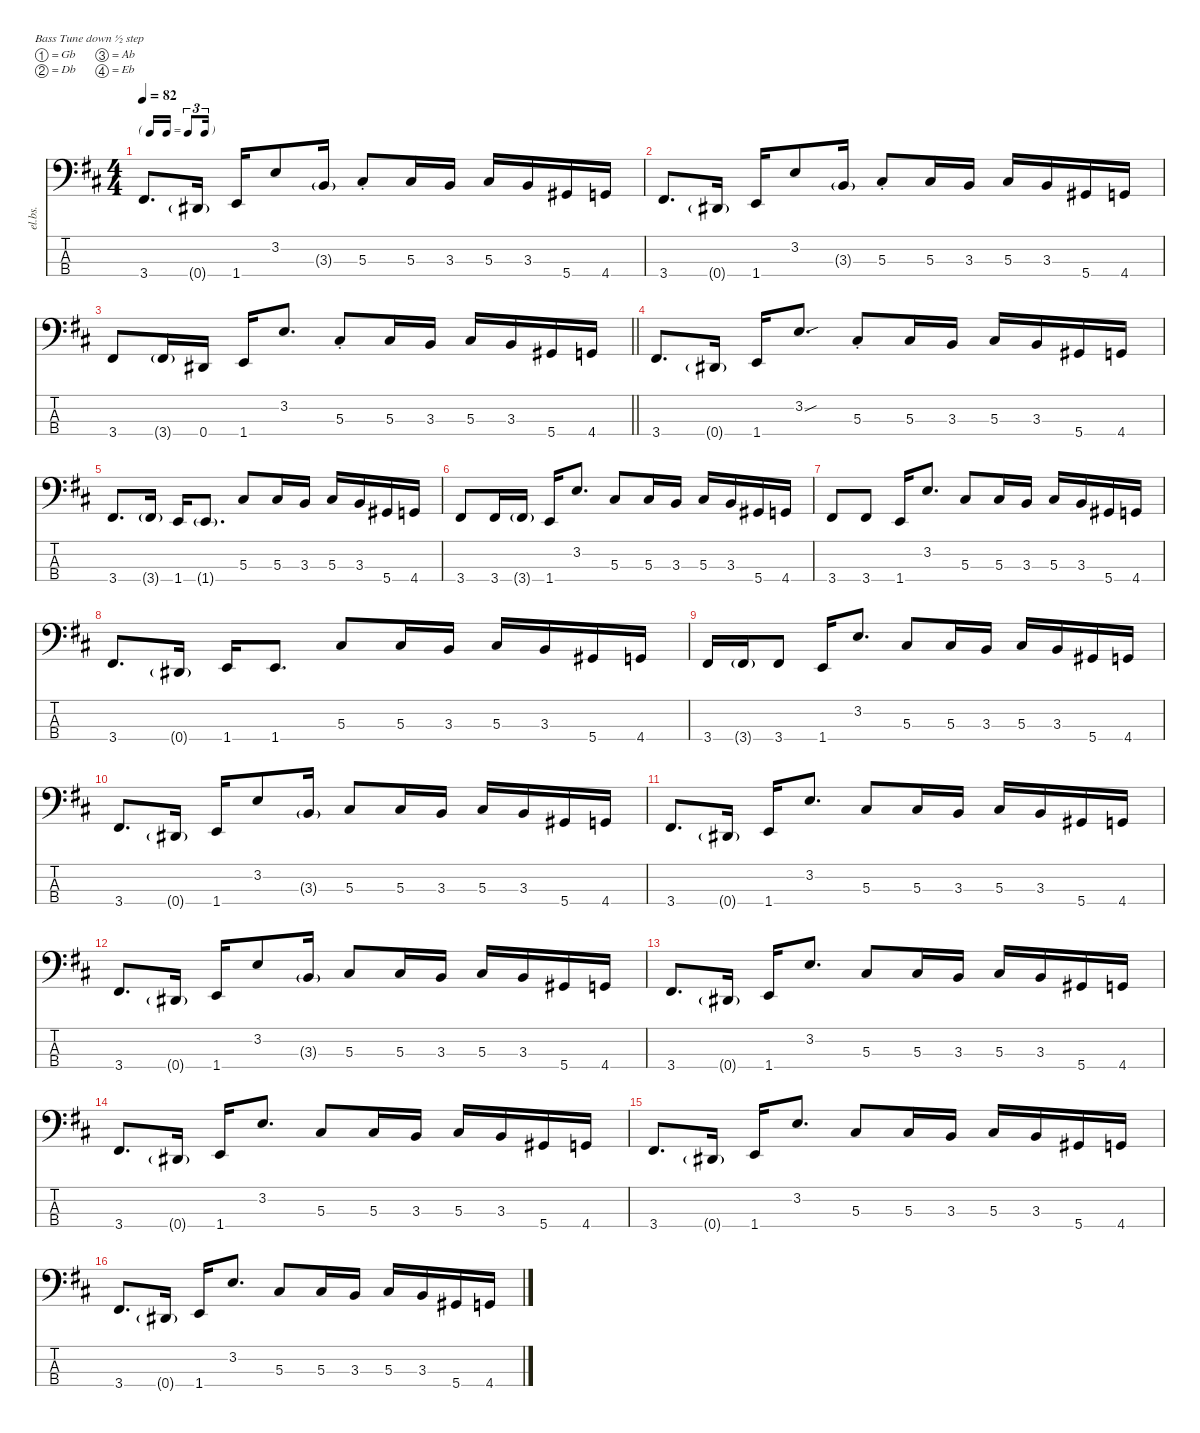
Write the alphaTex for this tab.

\defaultSystemsLayout 4
\hideDynamics
\bracketExtendMode nobrackets
\otherSystemsTrackNameOrientation horizontal
\track ("Billy" "el.bs.") {instrument electricbassfinger}
\staff {score tabs}
\tuning (Gb2 Db2 Ab1 Eb1)
\ts (4 4)
\tf triplet16th
\tempo 82
\clef f4
\ks d
3.4{acc #}.8{d dy f beam Up} 0.4{g acc #}.16{dy mf beam Up} 1.4{acc forcenatural}.16{dy f beam Up} 3.2{acc forcenatural}.8{beam Up} 3.3{g acc forcenatural}.16{dy mf beam Up} 5.3{st acc #}.8{dy f beam Up} 5.3{acc #}.16{beam Up} 3.3{acc forcenatural}.16{beam Up} 5.3{acc #}.16{beam Up} 3.3{acc forcenatural}.16{beam Up} 5.4{acc #}.16{beam Up} 4.4{acc forcenatural}.16{beam Up} |
3.4{acc #}.8{d beam Up} 0.4{g acc #}.16{dy mf beam Up} 1.4{acc forcenatural}.16{dy f beam Up} 3.2{acc forcenatural}.8{beam Up} 3.3{g acc forcenatural}.16{dy mf beam Up} 5.3{st acc #}.8{dy f beam Up} 5.3{acc #}.16{beam Up} 3.3{acc forcenatural}.16{beam Up} 5.3{acc #}.16{beam Up} 3.3{acc forcenatural}.16{beam Up} 5.4{acc #}.16{beam Up} 4.4{acc forcenatural}.16{beam Up} |
\barLineRight lightlight
3.4{acc #}.8{beam Up} 3.4{g acc #}.16{dy mf beam Up} 0.4{acc #}.16{dy f beam Up} 1.4{acc forcenatural}.16{beam Up} 3.2{acc forcenatural}.8{d beam Up} 5.3{st acc #}.8{beam Up} 5.3{acc #}.16{beam Up} 3.3{acc forcenatural}.16{beam Up} 5.3{acc #}.16{beam Up} 3.3{acc forcenatural}.16{beam Up} 5.4{acc #}.16{beam Up} 4.4{acc forcenatural}.16{beam Up} |
3.4{acc #}.8{d beam Up} 0.4{g acc #}.16{dy mf beam Up} 1.4{acc forcenatural}.16{dy f beam Up} 3.2{sou acc forcenatural}.8{d beam Up} 5.3{st acc #}.8{beam Up} 5.3{acc #}.16{beam Up} 3.3{acc forcenatural}.16{beam Up} 5.3{acc #}.16{beam Up} 3.3{acc forcenatural}.16{beam Up} 5.4{acc #}.16{beam Up} 4.4{acc forcenatural}.16{beam Up} |
3.4{acc #}.8{d beam Up} 3.4{g acc #}.16{dy mf beam Up} 1.4{acc forcenatural}.16{dy f beam Up} 1.4{g acc forcenatural}.8{d dy mf beam Up} 5.3{acc #}.8{dy f beam Up} 5.3{acc #}.16{beam Up} 3.3{acc forcenatural}.16{beam Up} 5.3{acc #}.16{beam Up} 3.3{acc forcenatural}.16{beam Up} 5.4{acc #}.16{beam Up} 4.4{acc forcenatural}.16{beam Up} |
3.4{acc #}.8{beam Up} 3.4{acc #}.16{beam Up} 3.4{g acc #}.16{dy mf beam Up} 1.4{acc forcenatural}.16{dy f beam Up} 3.2{acc forcenatural}.8{d beam Up} 5.3{acc #}.8{beam Up} 5.3{acc #}.16{beam Up} 3.3{acc forcenatural}.16{beam Up} 5.3{acc #}.16{beam Up} 3.3{acc forcenatural}.16{beam Up} 5.4{acc #}.16{beam Up} 4.4{acc forcenatural}.16{beam Up} |
3.4{acc #}.8{beam Up} 3.4{acc #}.8{beam Up} 1.4{acc forcenatural}.16{beam Up} 3.2{acc forcenatural}.8{d beam Up} 5.3{acc #}.8{beam Up} 5.3{acc #}.16{beam Up} 3.3{acc forcenatural}.16{beam Up} 5.3{acc #}.16{beam Up} 3.3{acc forcenatural}.16{beam Up} 5.4{acc #}.16{beam Up} 4.4{acc forcenatural}.16{beam Up} |
3.4{acc #}.8{d beam Up} 0.4{g acc #}.16{dy mf beam Up} 1.4{acc forcenatural}.16{dy f beam Up} 1.4{acc forcenatural}.8{d beam Up} 5.3{acc #}.8{beam Up} 5.3{acc #}.16{beam Up} 3.3{acc forcenatural}.16{beam Up} 5.3{acc #}.16{beam Up} 3.3{acc forcenatural}.16{beam Up} 5.4{acc #}.16{beam Up} 4.4{acc forcenatural}.16{beam Up} |
3.4{acc #}.16{beam Up} 3.4{g acc #}.16{dy mf beam Up} 3.4{acc #}.8{dy f beam Up} 1.4{acc forcenatural}.16{beam Up} 3.2{acc forcenatural}.8{d beam Up} 5.3{acc #}.8{beam Up} 5.3{acc #}.16{beam Up} 3.3{acc forcenatural}.16{beam Up} 5.3{acc #}.16{beam Up} 3.3{acc forcenatural}.16{beam Up} 5.4{acc #}.16{beam Up} 4.4{acc forcenatural}.16{beam Up} |
3.4{acc #}.8{d beam Up} 0.4{g acc #}.16{dy mf beam Up} 1.4{acc forcenatural}.16{dy f beam Up} 3.2{acc forcenatural}.8{beam Up} 3.3{g acc forcenatural}.16{dy mf beam Up} 5.3{acc #}.8{dy f beam Up} 5.3{acc #}.16{beam Up} 3.3{acc forcenatural}.16{beam Up} 5.3{acc #}.16{beam Up} 3.3{acc forcenatural}.16{beam Up} 5.4{acc #}.16{beam Up} 4.4{acc forcenatural}.16{beam Up} |
3.4{acc #}.8{d beam Up} 0.4{g acc #}.16{dy mf beam Up} 1.4{acc forcenatural}.16{dy f beam Up} 3.2{acc forcenatural}.8{d beam Up} 5.3{acc #}.8{beam Up} 5.3{acc #}.16{beam Up} 3.3{acc forcenatural}.16{beam Up} 5.3{acc #}.16{beam Up} 3.3{acc forcenatural}.16{beam Up} 5.4{acc #}.16{beam Up} 4.4{acc forcenatural}.16{beam Up} |
3.4{acc #}.8{d beam Up} 0.4{g acc #}.16{dy mf beam Up} 1.4{acc forcenatural}.16{dy f beam Up} 3.2{acc forcenatural}.8{beam Up} 3.3{g acc forcenatural}.16{dy mf beam Up} 5.3{acc #}.8{dy f beam Up} 5.3{acc #}.16{beam Up} 3.3{acc forcenatural}.16{beam Up} 5.3{acc #}.16{beam Up} 3.3{acc forcenatural}.16{beam Up} 5.4{acc #}.16{beam Up} 4.4{acc forcenatural}.16{beam Up} |
3.4{acc #}.8{d beam Up} 0.4{g acc #}.16{dy mf beam Up} 1.4{acc forcenatural}.16{dy f beam Up} 3.2{acc forcenatural}.8{d beam Up} 5.3{acc #}.8{beam Up} 5.3{acc #}.16{beam Up} 3.3{acc forcenatural}.16{beam Up} 5.3{acc #}.16{beam Up} 3.3{acc forcenatural}.16{beam Up} 5.4{acc #}.16{beam Up} 4.4{acc forcenatural}.16{beam Up} |
3.4{acc #}.8{d beam Up} 0.4{g acc #}.16{dy mf beam Up} 1.4{acc forcenatural}.16{dy f beam Up} 3.2{acc forcenatural}.8{d beam Up} 5.3{acc #}.8{beam Up} 5.3{acc #}.16{beam Up} 3.3{acc forcenatural}.16{beam Up} 5.3{acc #}.16{beam Up} 3.3{acc forcenatural}.16{beam Up} 5.4{acc #}.16{beam Up} 4.4{acc forcenatural}.16{beam Up} |
3.4{acc #}.8{d beam Up} 0.4{g acc #}.16{dy mf beam Up} 1.4{acc forcenatural}.16{dy f beam Up} 3.2{acc forcenatural}.8{d beam Up} 5.3{acc #}.8{beam Up} 5.3{acc #}.16{beam Up} 3.3{acc forcenatural}.16{beam Up} 5.3{acc #}.16{beam Up} 3.3{acc forcenatural}.16{beam Up} 5.4{acc #}.16{beam Up} 4.4{acc forcenatural}.16{beam Up} |
3.4{acc #}.8{d beam Up} 0.4{g acc #}.16{dy mf beam Up} 1.4{acc forcenatural}.16{dy f beam Up} 3.2{acc forcenatural}.8{d beam Up} 5.3{acc #}.8{beam Up} 5.3{acc #}.16{beam Up} 3.3{acc forcenatural}.16{beam Up} 5.3{acc #}.16{beam Up} 3.3{acc forcenatural}.16{beam Up} 5.4{acc #}.16{beam Up} 4.4{acc forcenatural}.16{beam Up}
